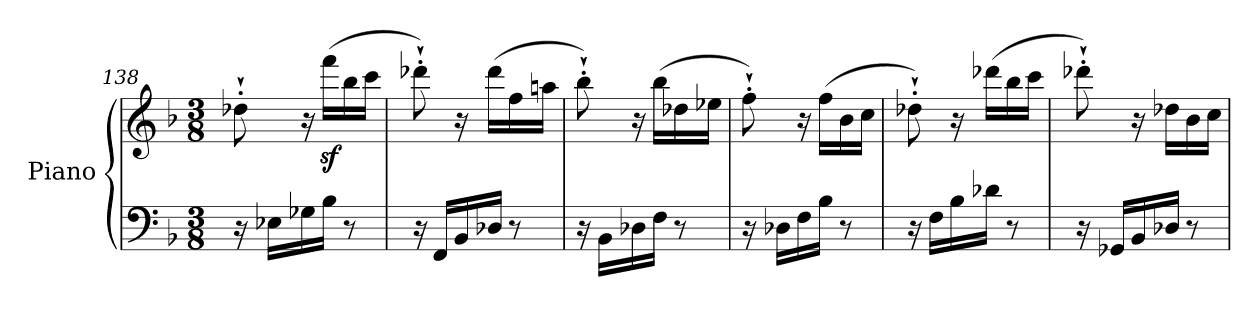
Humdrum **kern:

**kern	**kern
*part1	*part1
*staff2	*staff1
*I"Piano	*
*I'Pno	*
*clefF4	*clefG2
*k[b-]	*k[b-]
*M3/8	*M3/8
=138	=138
16r	8dd-X'`\
16E-X\LL	.
16G-X\	16r
16B-\JJ	(>16fffz<\LL
8r	16bb-\
.	16ccc\JJ
=139	=139
16r	8ddd-X'`\)
16FF/LL	.
16BB-/	16r
16D-X/JJ	(>16ddd-\LL
8r	16ff\
.	16aan\JJ
=140	=140
16r	8bb-'`\)
16BB-\LL	.
16D-X\	16r
16F\JJ	(>16bb-\LL
8r	16dd-X\
.	16ee-X\JJ
=141	=141
16r	8ff'`\)
16D-X\LL	.
16F\	16r
16B-\JJ	(>16ff\LL
8r	16b-\
.	16cc\JJ
=142	=142
16r	8dd-X'`\)
16F\LL	.
16B-\	16r
16d-X\JJ	(>16ddd-X\LL
8r	16bb-\
.	16ccc\JJ
=143	=143
16r	8ddd-X'`\)
16GG-X/LL	.
16BB-/	16r
16D-X/JJ	16dd-X\LL
8r	16b-\
.	16cc\JJ
=	=
*-	*-
